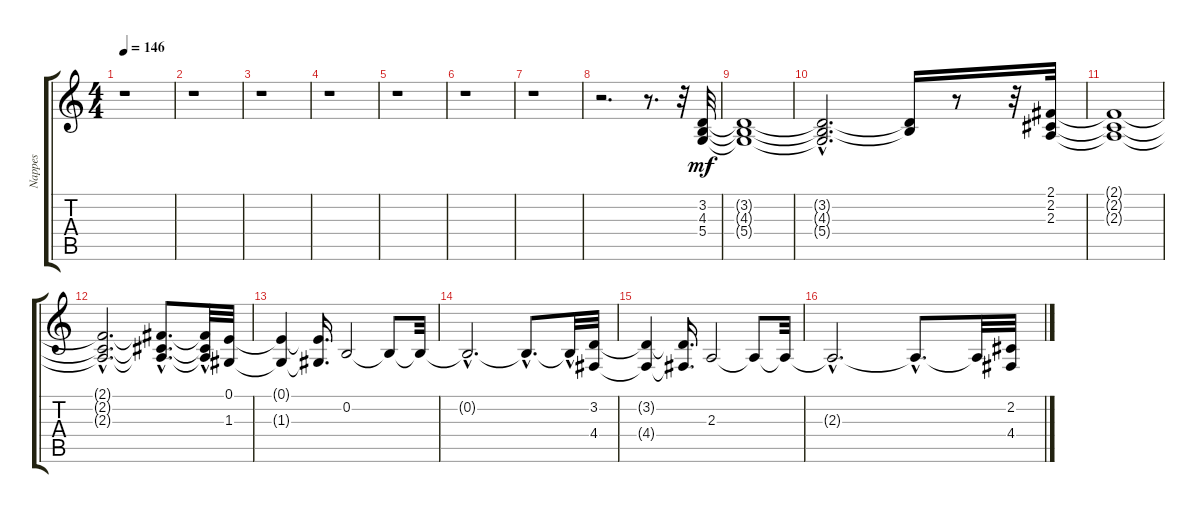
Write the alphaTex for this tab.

\track ("Nappes  " "Nappes  ") {instrument synthstrings1}
\staff {score tabs}
\tuning (E4 B3 G3 D3 A2 E2) {hide}
\ts (4 4)
\tempo 146
\clef g2
\ks c
r.1{dy mf instrument synthstrings1} |
r.1 |
r.1 |
r.1 |
r.1 |
r.1 |
r.1 |
r.2{d} r.8{d} r.32 (3.2 4.3 5.4).32 |
(3.2{t} 4.3{t} 5.4{t}).1 |
(3.2{hac t} 4.3{hac t} 5.4{hac t}).2{d} (3.2{t} 4.3{t}).16 r.8 r.32 (2.1 2.2 2.3).32 |
(2.1{t} 2.2{t} 2.3{t}).1 |
(2.1{hac t} 2.2{hac t} 2.3{hac t}).2{d} (2.1{hac t} 2.2{hac t} 2.3{hac t}).8{d} (2.1{t} 2.2{hac t} 2.3{t}).32 (0.1 1.3).32 |
(0.1{t} 1.3{t}).4 (0.1{t} 1.3{t}).16{d} 0.2.2 0.2{t}.8 0.2{t}.32 |
0.2{hac t}.2{d} 0.2{hac t}.8{d} 0.2{hac t}.32 (3.2 4.4).32 |
(3.2{t} 4.4{t}).4 (3.2{t} 4.4{t}).16{d} 2.3.2 2.3{t}.8 2.3{t}.32 |
2.3{hac t}.2{d} 2.3{hac t}.8{d} 2.3{t}.32 (2.2 4.4).32
